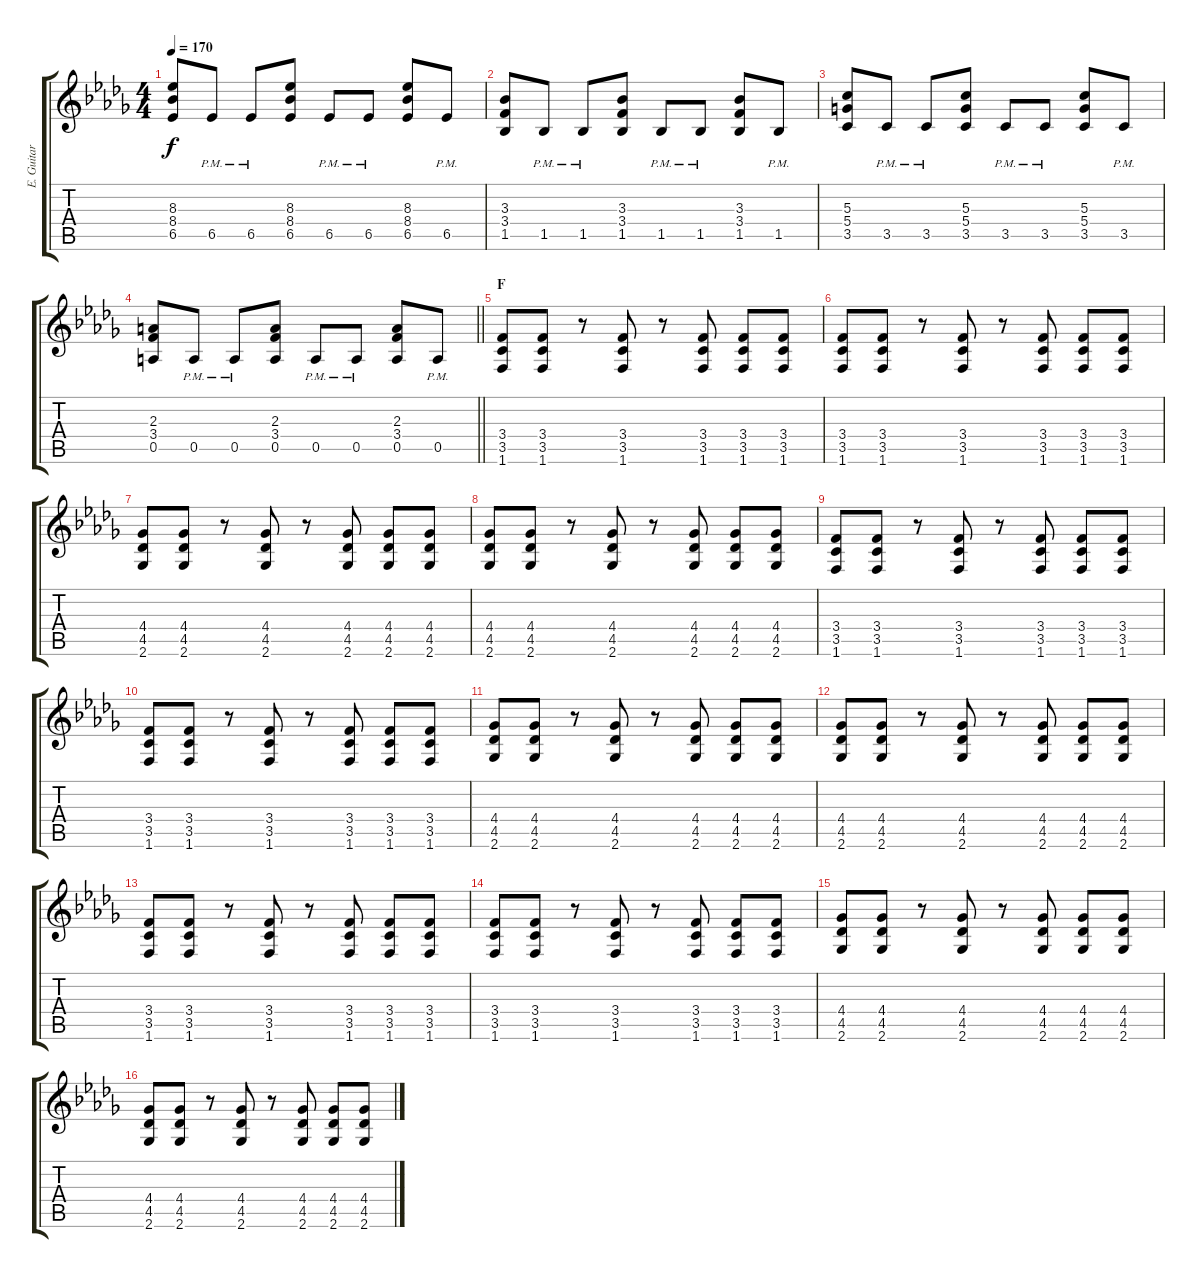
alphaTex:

\track ("E. Guitar II" "E. Guitar ") {instrument electricguitarclean}
\staff {score tabs}
\tuning (E4 B3 G3 D3 A2 E2) {hide}
\ts (4 4)
\tempo 170
\clef g2
\ks db
(8.3 8.4 6.5).8{dy f} 6.5{pm}.8 6.5{pm}.8 (8.3 8.4 6.5).8 6.5{pm}.8 6.5{pm}.8 (8.3 8.4 6.5).8 6.5{pm}.8 |
(3.3 3.4 1.5).8 1.5{pm}.8 1.5{pm}.8 (3.3 3.4 1.5).8 1.5{pm}.8 1.5{pm}.8 (3.3 3.4 1.5).8 1.5{pm}.8 |
(5.3 5.4 3.5).8 3.5{pm}.8 3.5{pm}.8 (5.3 5.4 3.5).8 3.5{pm}.8 3.5{pm}.8 (5.3 5.4 3.5).8 3.5{pm}.8 |
\barLineRight lightlight
(2.3 3.4 0.5).8 0.5{pm}.8 0.5{pm}.8 (2.3 3.4 0.5).8 0.5{pm}.8 0.5{pm}.8 (2.3 3.4 0.5).8 0.5{pm}.8 |
\section ("" "F")
(3.4 3.5 1.6).8 (3.4 3.5 1.6).8 r.8 (3.4 3.5 1.6).8 r.8 (3.4 3.5 1.6).8 (3.4 3.5 1.6).8 (3.4 3.5 1.6).8 |
(3.4 3.5 1.6).8 (3.4 3.5 1.6).8 r.8 (3.4 3.5 1.6).8 r.8 (3.4 3.5 1.6).8 (3.4 3.5 1.6).8 (3.4 3.5 1.6).8 |
(4.4 4.5 2.6).8 (4.4 4.5 2.6).8 r.8 (4.4 4.5 2.6).8 r.8 (4.4 4.5 2.6).8 (4.4 4.5 2.6).8 (4.4 4.5 2.6).8 |
(4.4 4.5 2.6).8 (4.4 4.5 2.6).8 r.8 (4.4 4.5 2.6).8 r.8 (4.4 4.5 2.6).8 (4.4 4.5 2.6).8 (4.4 4.5 2.6).8 |
(3.4 3.5 1.6).8 (3.4 3.5 1.6).8 r.8 (3.4 3.5 1.6).8 r.8 (3.4 3.5 1.6).8 (3.4 3.5 1.6).8 (3.4 3.5 1.6).8 |
(3.4 3.5 1.6).8 (3.4 3.5 1.6).8 r.8 (3.4 3.5 1.6).8 r.8 (3.4 3.5 1.6).8 (3.4 3.5 1.6).8 (3.4 3.5 1.6).8 |
(4.4 4.5 2.6).8 (4.4 4.5 2.6).8 r.8 (4.4 4.5 2.6).8 r.8 (4.4 4.5 2.6).8 (4.4 4.5 2.6).8 (4.4 4.5 2.6).8 |
(4.4 4.5 2.6).8 (4.4 4.5 2.6).8 r.8 (4.4 4.5 2.6).8 r.8 (4.4 4.5 2.6).8 (4.4 4.5 2.6).8 (4.4 4.5 2.6).8 |
(3.4 3.5 1.6).8 (3.4 3.5 1.6).8 r.8 (3.4 3.5 1.6).8 r.8 (3.4 3.5 1.6).8 (3.4 3.5 1.6).8 (3.4 3.5 1.6).8 |
(3.4 3.5 1.6).8 (3.4 3.5 1.6).8 r.8 (3.4 3.5 1.6).8 r.8 (3.4 3.5 1.6).8 (3.4 3.5 1.6).8 (3.4 3.5 1.6).8 |
(4.4 4.5 2.6).8 (4.4 4.5 2.6).8 r.8 (4.4 4.5 2.6).8 r.8 (4.4 4.5 2.6).8 (4.4 4.5 2.6).8 (4.4 4.5 2.6).8 |
(4.4 4.5 2.6).8 (4.4 4.5 2.6).8 r.8 (4.4 4.5 2.6).8 r.8 (4.4 4.5 2.6).8 (4.4 4.5 2.6).8 (4.4 4.5 2.6).8
